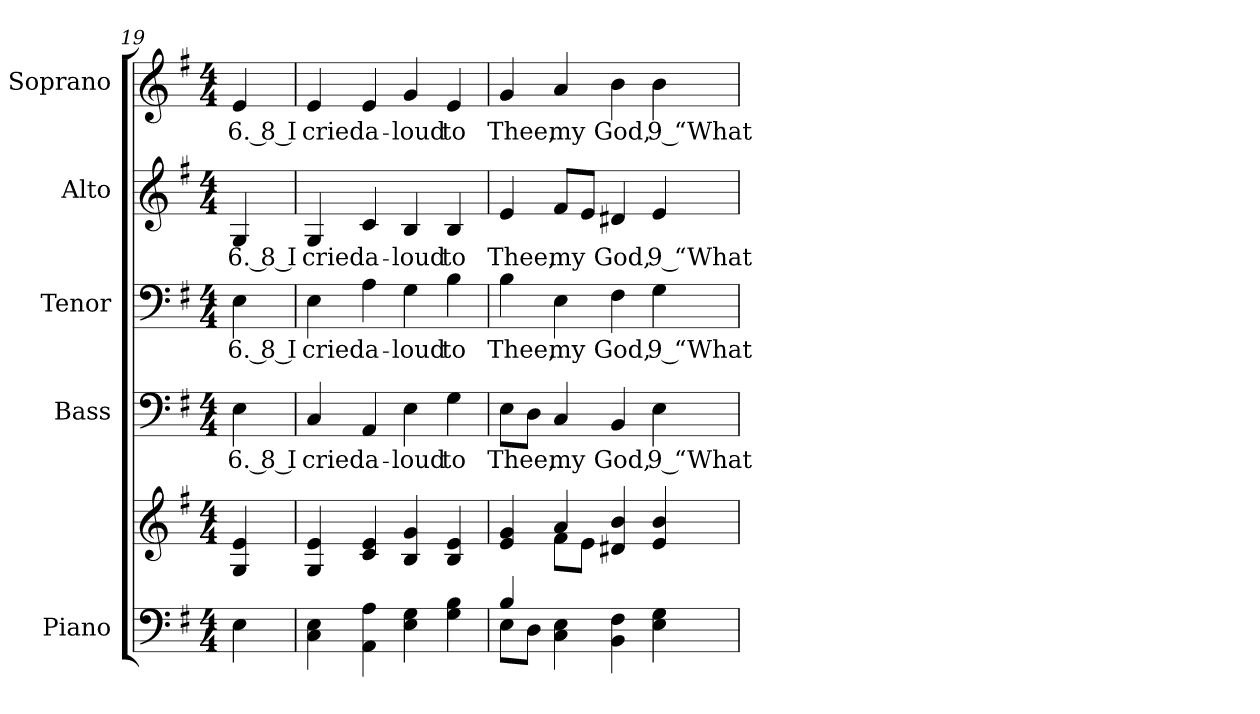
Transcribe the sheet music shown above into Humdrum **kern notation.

**kern	**kern	**kern	**text	**kern	**text	**kern	**text	**kern	**text
*part5	*part5	*part4	*part4	*part3	*part3	*part2	*part2	*part1	*part1
*staff6	*staff5	*staff4	*staff4	*staff3	*staff3	*staff2	*staff2	*staff1	*staff1
*I"Piano	*	*I"Bass	*	*I"Tenor	*	*I"Alto	*	*I"Soprano	*
*I'Pno.	*	*I'B.	*	*I'T.	*	*I'A.	*	*I'S.	*
*clefF4	*clefG2	*clefF4	*	*clefF4	*	*clefG2	*	*clefG2	*
*k[f#]	*k[f#]	*k[f#]	*	*k[f#]	*	*k[f#]	*	*k[f#]	*
*G:	*G:	*G:	*	*G:	*	*G:	*	*G:	*
*M4/4	*M4/4	*M4/4	*	*M4/4	*	*M4/4	*	*M4/4	*
=19	=19	=19	=19	=19	=19	=19	=19	=19	=19
!	!	!	!LO:LY:b:color=#000000	!	!	!	!	!	!
!	!	!	!	!	!LO:LY:b:color=#000000	!	!	!	!
!	!	!	!	!	!	!	!LO:LY:b:color=#000000	!	!
!	!	!	!	!	!	!	!	!	!LO:LY:b:color=#000000
4Ei\	4Gi/ 4ei	4Ei\	6. 8 I	4Ei\	6. 8 I	4Gi/	6. 8 I	4ei/	6. 8 I
=20	=20	=20	=20	=20	=20	=20	=20	=20	=20
!	!	!	!LO:LY:b:color=#000000	!	!	!	!	!	!
!	!	!	!	!	!LO:LY:b:color=#000000	!	!	!	!
!	!	!	!	!	!	!	!LO:LY:b:color=#000000	!	!
!	!	!	!	!	!	!	!	!	!LO:LY:b:color=#000000
4Ci\ 4Ei	4Gi/ 4ei	4Ci/	cried	4Ei\	cried	4Gi/	cried	4ei/	cried
!	!	!	!LO:LY:b:color=#000000	!	!	!	!	!	!
!	!	!	!	!	!LO:LY:b:color=#000000	!	!	!	!
!	!	!	!	!	!	!	!LO:LY:b:color=#000000	!	!
!	!	!	!	!	!	!	!	!	!LO:LY:b:color=#000000
4AAi\ 4Ai	4ci/ 4ei	4AAi/	a-	4Ai\	a-	4ci/	a-	4ei/	a-
!	!	!	!LO:LY:b:color=#000000	!	!	!	!	!	!
!	!	!	!	!	!LO:LY:b:color=#000000	!	!	!	!
!	!	!	!	!	!	!	!LO:LY:b:color=#000000	!	!
!	!	!	!	!	!	!	!	!	!LO:LY:b:color=#000000
4Ei\ 4Gi	4Bi/ 4gi	4Ei\	-loud	4Gi\	-loud	4Bi/	-loud	4gi/	-loud
!	!	!	!LO:LY:b:color=#000000	!	!	!	!	!	!
!	!	!	!	!	!LO:LY:b:color=#000000	!	!	!	!
!	!	!	!	!	!	!	!LO:LY:b:color=#000000	!	!
!	!	!	!	!	!	!	!	!	!LO:LY:b:color=#000000
4Gi\ 4Bi	4Bi/ 4ei	4Gi\	to	4Bi\	to	4Bi/	to	4ei/	to
!!LO:PB:g=z
=21	=21	=21	=21	=21	=21	=21	=21	=21	=21
*^	*^	*	*	*	*	*	*	*	*
!	!	!	!	!	!LO:LY:b:color=#000000	!	!	!	!	!	!
!	!	!	!	!	!	!	!LO:LY:b:color=#000000	!	!	!	!
!	!	!	!	!	!	!	!	!	!LO:LY:b:color=#000000	!	!
!	!	!	!	!	!	!	!	!	!	!	!LO:LY:b:color=#000000
4Bi/	8Ei\L	4ei/ 4gi	4ryy	8Ei\L	Thee,	4Bi\	Thee,	4ei/	Thee,	4gi/	Thee,
.	8Di\J	.	.	8Di\J	.	.	.	.	.	.	.
!	!	!	!	!	!LO:LY:b:color=#000000	!	!	!	!	!	!
!	!	!	!	!	!	!	!LO:LY:b:color=#000000	!	!	!	!
!	!	!	!	!	!	!	!	!	!LO:LY:b:color=#000000	!	!
!	!	!	!	!	!	!	!	!	!	!	!LO:LY:b:color=#000000
4Ci\ 4Ei	4ryy	4ai/	8f#i\L	4Ci/	my	4Ei\	my	8f#i/L	my	4ai/	my
.	.	.	8ei\J	.	.	.	.	8ei/J	.	.	.
!	!	!	!	!	!LO:LY:b:color=#000000	!	!	!	!	!	!
!	!	!	!	!	!	!	!LO:LY:b:color=#000000	!	!	!	!
!	!	!	!	!	!	!	!	!	!LO:LY:b:color=#000000	!	!
!	!	!	!	!	!	!	!	!	!	!	!LO:LY:b:color=#000000
4BBi\ 4F#i	2ryy	4d#Xi/ 4bi	2ryy	4BBi/	God,	4F#i\	God,	4d#Xi/	God,	4bi\	God,
!	!	!	!	!	!LO:LY:b:color=#000000	!	!	!	!	!	!
!	!	!	!	!	!	!	!LO:LY:b:color=#000000	!	!	!	!
!	!	!	!	!	!	!	!	!	!LO:LY:b:color=#000000	!	!
!	!	!	!	!	!	!	!	!	!	!	!LO:LY:b:color=#000000
4Ei\ 4Gi	.	4ei/ 4bi	.	4Ei\	9 “What	4Gi\	9 “What	4ei/	9 “What	4bi\	9 “What
*v	*v	*	*	*	*	*	*	*	*	*	*
*	*v	*v	*	*	*	*	*	*	*	*
=	=	=	=	=	=	=	=	=	=
*-	*-	*-	*-	*-	*-	*-	*-	*-	*-
